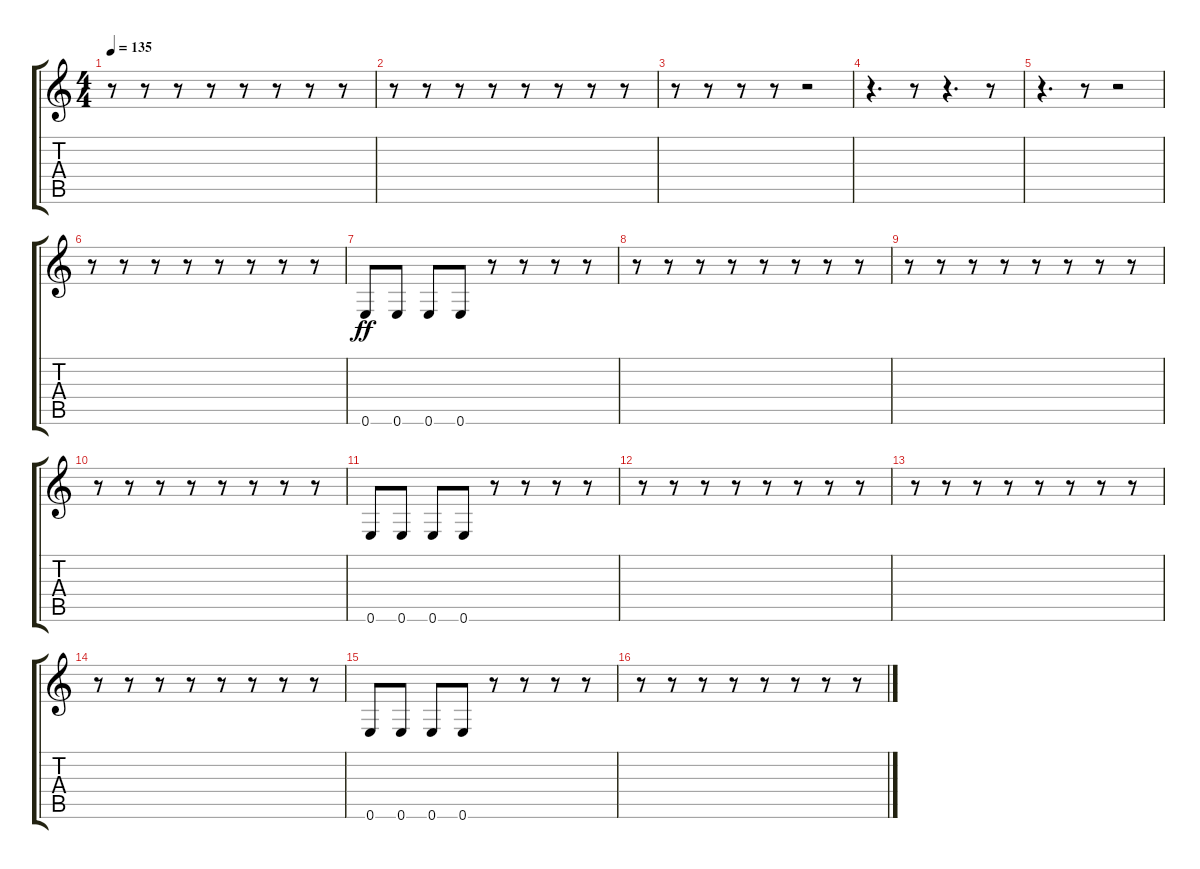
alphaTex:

\track "" {instrument electricbasspick}
\staff {score tabs}
\tuning (E4 B3 G3 D3 A2 E2) {hide}
\ts (4 4)
\tempo 135
\clef g2
\ks c
r.8{dy ff} r.8 r.8 r.8 r.8 r.8 r.8 r.8 |
r.8 r.8 r.8 r.8 r.8 r.8 r.8 r.8 |
r.8 r.8 r.8 r.8 r.2 |
r.4{d} r.8 r.4{d} r.8 |
r.4{d} r.8 r.2 |
r.8 r.8 r.8 r.8 r.8 r.8 r.8 r.8 |
0.6.8 0.6.8 0.6.8 0.6.8 r.8 r.8 r.8 r.8 |
r.8 r.8 r.8 r.8 r.8 r.8 r.8 r.8 |
r.8 r.8 r.8 r.8 r.8 r.8 r.8 r.8 |
r.8 r.8 r.8 r.8 r.8 r.8 r.8 r.8 |
0.6.8 0.6.8 0.6.8 0.6.8 r.8 r.8 r.8 r.8 |
r.8 r.8 r.8 r.8 r.8 r.8 r.8 r.8 |
r.8 r.8 r.8 r.8 r.8 r.8 r.8 r.8 |
r.8 r.8 r.8 r.8 r.8 r.8 r.8 r.8 |
0.6.8 0.6.8 0.6.8 0.6.8 r.8 r.8 r.8 r.8 |
r.8 r.8 r.8 r.8 r.8 r.8 r.8 r.8
